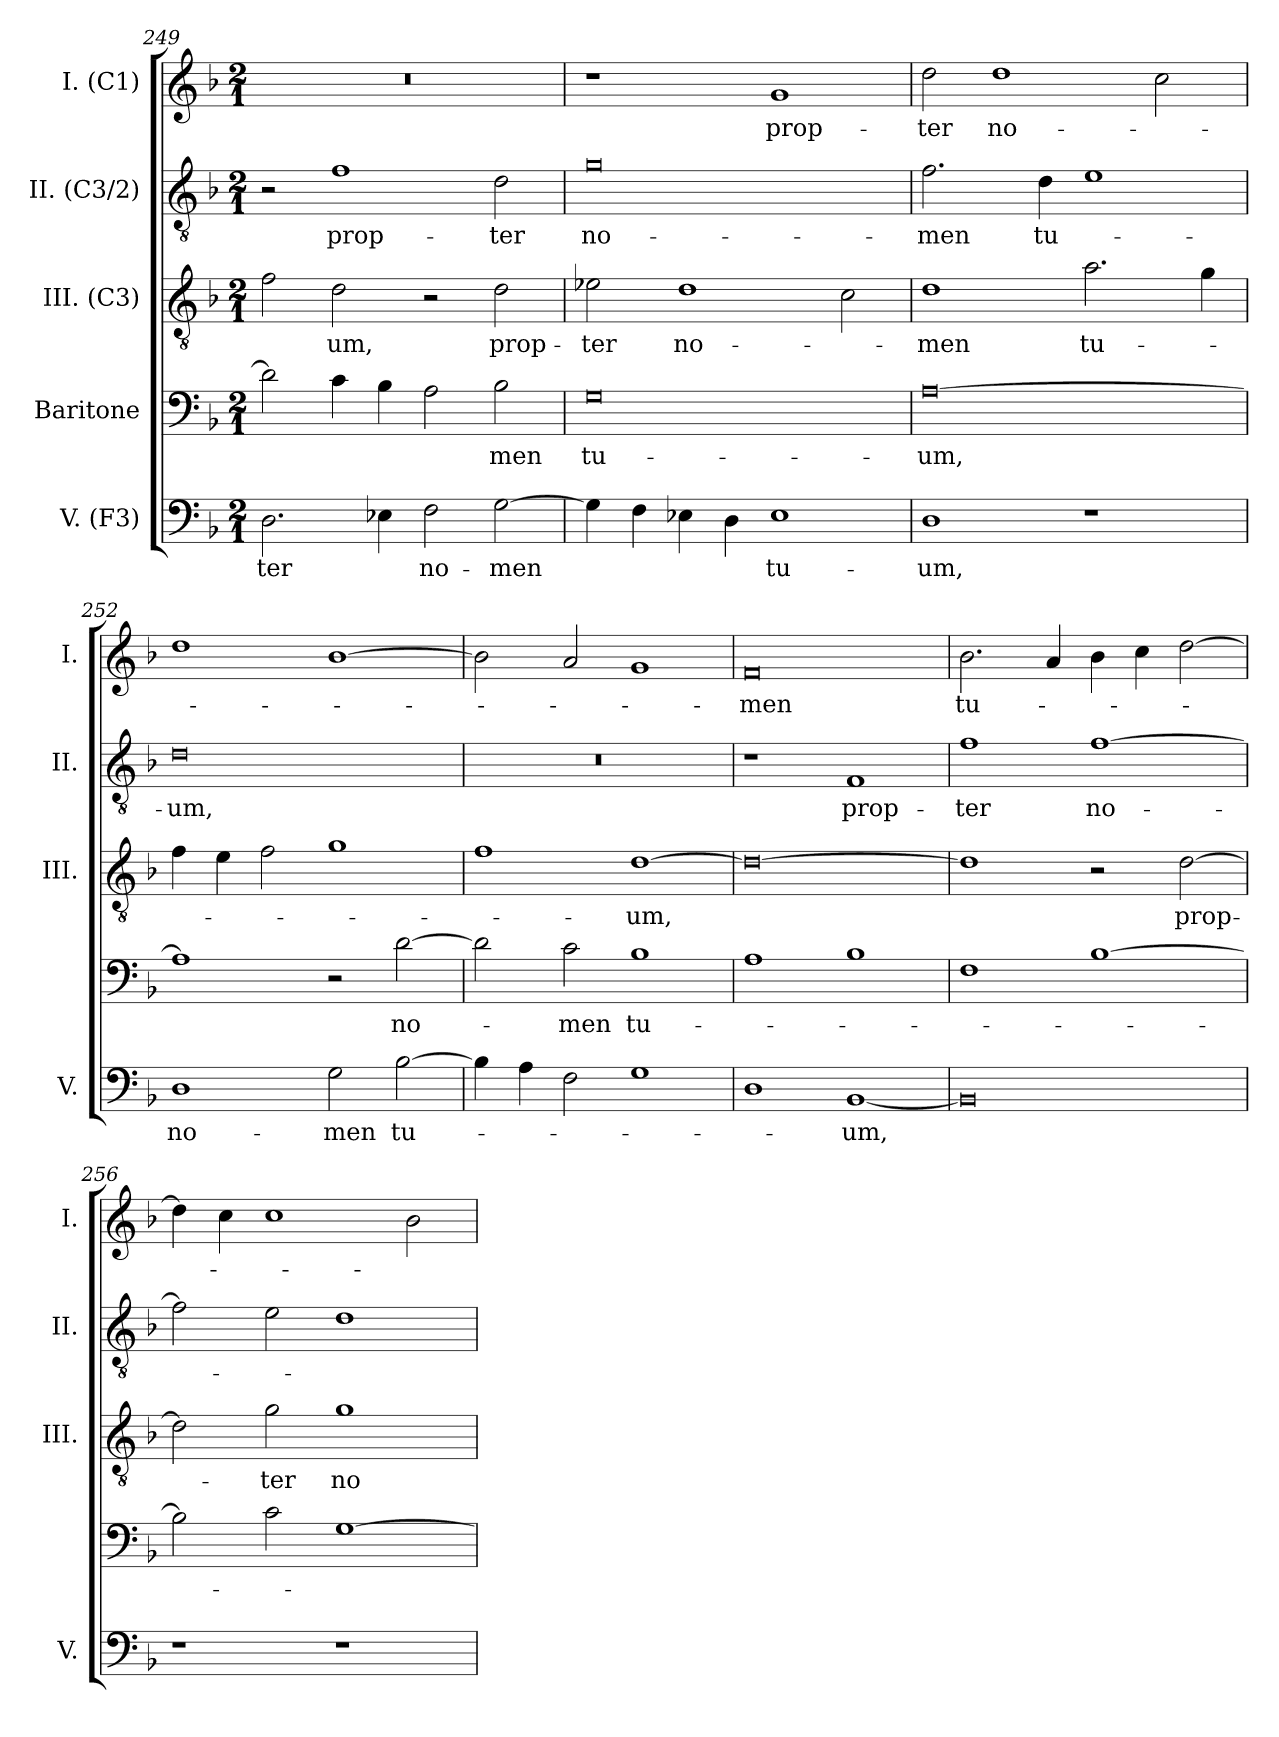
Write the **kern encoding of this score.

**kern	**text	**kern	**text	**kern	**text	**kern	**text	**kern	**text
*part5	*part5	*part4	*part4	*part3	*part3	*part2	*part2	*part1	*part1
*staff5	*staff5	*staff4	*staff4	*staff3	*staff3	*staff2	*staff2	*staff1	*staff1
*I"V. (F3)	*	*I"Baritone	*	*I"III. (C3)	*	*I"II. (C3/2)	*	*I"I. (C1)	*
*I'V.	*	*	*	*I'III.	*	*I'II.	*	*I'I.	*
*clefF4	*	*clefF4	*	*clefGv2	*	*clefGv2	*	*clefG2	*
*	*	*	*	*ITrd7c12	*	*ITrd7c12	*	*	*
*k[b-]	*	*k[b-]	*	*k[b-]	*	*k[b-]	*	*k[b-]	*
*F:	*	*F:	*	*F:	*	*F:	*	*F:	*
*M2/1	*	*M2/1	*	*M2/1	*	*M2/1	*	*M2/1	*
=249	=249	=249	=249	=249	=249	=249	=249	=249	=249
!	!LO:LY:b:color=#000000	!	!	!	!	!	!	!LO:N:vis=1	!
2.Di\	-ter	2di\]	.	2Fi\	.	2r	.	0r	.
!	!	!	!	!	!LO:LY:b:color=#000000	!	!	!	!
!	!	!	!	!	!	!	!LO:LY:b:color=#000000	!	!
.	.	4ci\	.	2Di\	-um,	1Fi	prop-	.	.
4E-i\	.	4B-i\	.	.	.	.	.	.	.
!	!LO:LY:b:color=#000000	!	!	!	!	!	!	!	!
2Fi\	no-	2Ai\	.	2r	.	.	.	.	.
!	!LO:LY:b:color=#000000	!	!	!	!	!	!	!	!
!	!	!	!LO:LY:b:color=#000000	!	!	!	!	!	!
!	!	!	!	!	!LO:LY:b:color=#000000	!	!	!	!
!	!	!	!	!	!	!	!LO:LY:b:color=#000000	!	!
[2Gi\	-men	2B-i\	-men	2Di\	prop-	2Di\	-ter	.	.
=250	=250	=250	=250	=250	=250	=250	=250	=250	=250
!	!	!	!LO:LY:b:color=#000000	!	!	!	!	!	!
!	!	!	!	!	!LO:LY:b:color=#000000	!	!	!	!
!	!	!	!	!	!	!	!LO:LY:b:color=#000000	!	!
4Gi\]	.	0Gi	tu-	2E-i\	-ter	0Gi	no-	1r	.
4Fi\	.	.	.	.	.	.	.	.	.
!	!	!	!	!	!LO:LY:b:color=#000000	!	!	!	!
4E-i\	.	.	.	1Di	no-	.	.	.	.
4Di\	.	.	.	.	.	.	.	.	.
!	!LO:LY:b:color=#000000	!	!	!	!	!	!	!	!
!	!	!	!	!	!	!	!	!	!LO:LY:b:color=#000000
1E-i	tu-	.	.	.	.	.	.	1gi	prop-
.	.	.	.	2Ci\	.	.	.	.	.
=251	=251	=251	=251	=251	=251	=251	=251	=251	=251
!	!LO:LY:b:color=#000000	!	!	!	!	!	!	!	!
!	!	!	!LO:LY:b:color=#000000	!	!	!	!	!	!
!	!	!	!	!	!LO:LY:b:color=#000000	!	!	!	!
!	!	!	!	!	!	!	!LO:LY:b:color=#000000	!	!
!	!	!	!	!	!	!	!	!	!LO:LY:b:color=#000000
1Di	-um,	[0Ai	-um,	1Di	-men	2.Fi\	-men	2ddi\	-ter
!	!	!	!	!	!	!	!	!	!LO:LY:b:color=#000000
.	.	.	.	.	.	.	.	1ddi	no-
!	!	!	!	!	!	!	!LO:LY:b:color=#000000	!	!
.	.	.	.	.	.	4Di\	tu-	.	.
!	!	!	!	!	!LO:LY:b:color=#000000	!	!	!	!
1r	.	.	.	2.Ai\	tu-	1Ei	.	.	.
.	.	.	.	.	.	.	.	2cci\	.
.	.	.	.	4Gi\	.	.	.	.	.
!!LO:PB:g=z
=252	=252	=252	=252	=252	=252	=252	=252	=252	=252
!	!LO:LY:b:color=#000000	!	!	!	!	!	!	!	!
!	!	!	!	!	!	!	!LO:LY:b:color=#000000	!	!
1Di	no-	1Ai]	.	4Fi\	.	0Di	-um,	1ddi	.
.	.	.	.	4Ei\	.	.	.	.	.
.	.	.	.	2Fi\	.	.	.	.	.
!	!LO:LY:b:color=#000000	!	!	!	!	!	!	!	!
2Gi\	-men	2r	.	1Gi	.	.	.	[1b-i	.
!	!LO:LY:b:color=#000000	!	!	!	!	!	!	!	!
!	!	!	!LO:LY:b:color=#000000	!	!	!	!	!	!
[2B-i\	tu-	[2di\	no-	.	.	.	.	.	.
=253	=253	=253	=253	=253	=253	=253	=253	=253	=253
!	!	!	!	!	!	!LO:N:vis=1	!	!	!
4B-i\]	.	2di\]	.	1Fi	.	0r	.	2b-i\]	.
4Ai\	.	.	.	.	.	.	.	.	.
!	!	!	!LO:LY:b:color=#000000	!	!	!	!	!	!
2Fi\	.	2ci\	-men	.	.	.	.	2ai/	.
!	!	!	!LO:LY:b:color=#000000	!	!	!	!	!	!
!	!	!	!	!	!LO:LY:b:color=#000000	!	!	!	!
1Gi	.	1B-i	tu-	[1Di	-um,	.	.	1gi	.
=254	=254	=254	=254	=254	=254	=254	=254	=254	=254
!	!	!	!	!	!	!	!	!	!LO:LY:b:color=#000000
1Di	.	1Ai	.	0Di_	.	1r	.	0fi	-men
!	!LO:LY:b:color=#000000	!	!	!	!	!	!	!	!
!	!	!	!	!	!	!	!LO:LY:b:color=#000000	!	!
[1BB-i	-um,	1B-i	.	.	.	1FFi	prop-	.	.
=255	=255	=255	=255	=255	=255	=255	=255	=255	=255
!	!	!	!	!	!	!	!LO:LY:b:color=#000000	!	!
!	!	!	!	!	!	!	!	!	!LO:LY:b:color=#000000
0BB-i]	.	1Fi	.	1Di]	.	1Fi	-ter	2.b-i\	tu-
.	.	.	.	.	.	.	.	4ai/	.
!	!	!	!	!	!	!	!LO:LY:b:color=#000000	!	!
.	.	[1B-i	.	2r	.	[1Fi	no-	4b-i\	.
.	.	.	.	.	.	.	.	4cci\	.
!	!	!	!	!	!LO:LY:b:color=#000000	!	!	!	!
.	.	.	.	[2Di\	prop-	.	.	[2ddi\	.
=256	=256	=256	=256	=256	=256	=256	=256	=256	=256
1r	.	2B-i\]	.	2Di\]	.	2Fi\]	.	4ddi\]	.
.	.	.	.	.	.	.	.	4cci\	.
!	!	!	!	!	!LO:LY:b:color=#000000	!	!	!	!
.	.	2ci\	.	2Gi\	-ter	2Ei\	.	1cci	.
!	!	!	!	!	!LO:LY:b:color=#000000	!	!	!	!
1r	.	[1Gi	.	1Gi	no-	1Di	.	.	.
.	.	.	.	.	.	.	.	2b-i\	.
=	=	=	=	=	=	=	=	=	=
*-	*-	*-	*-	*-	*-	*-	*-	*-	*-
